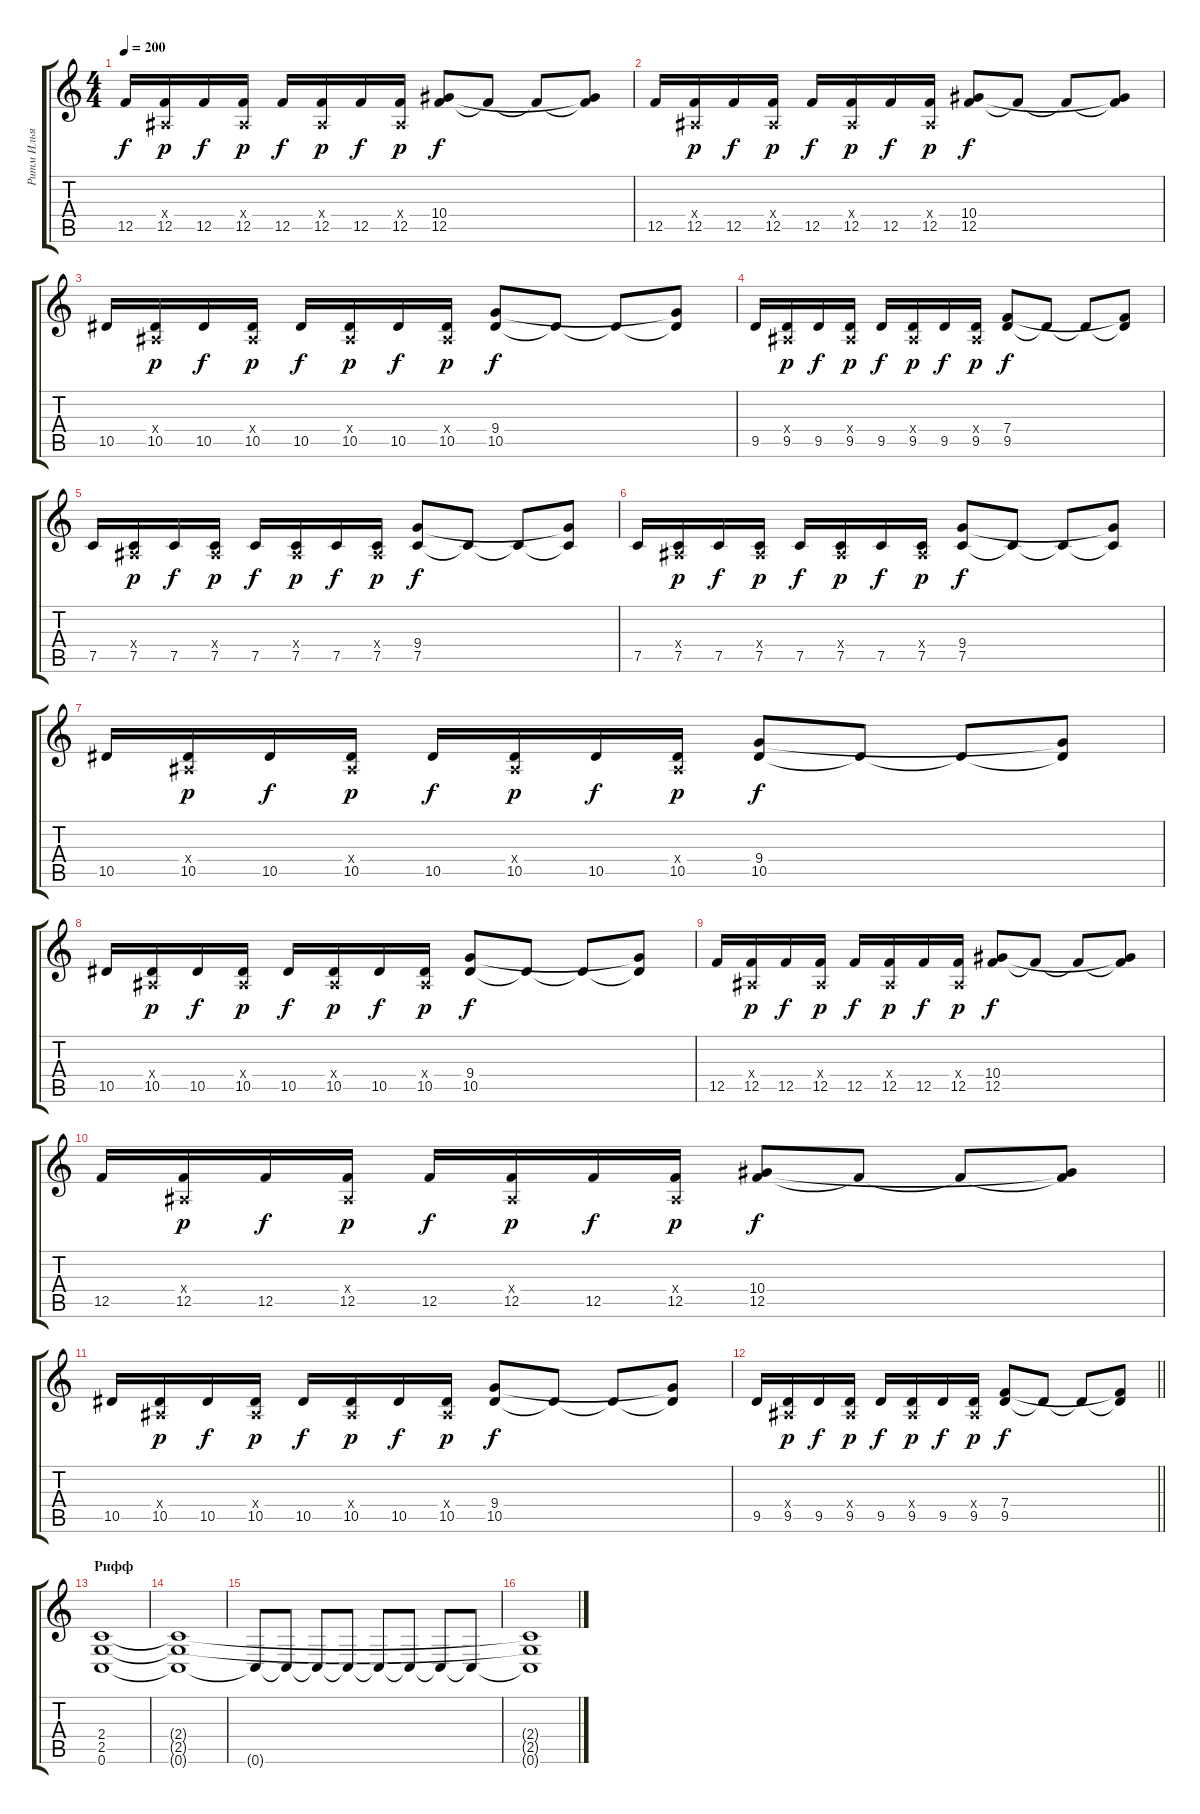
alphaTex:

\track ("Ритм Илья" "Ритм Илья") {instrument overdrivenguitar}
\staff {score tabs}
\tuning (C4 G3 Eb3 Bb2 F2 C2) {hide}
\ts (4 4)
\tempo 200
\clef g2
\ks c
12.5.16{dy f} (0.4{x} 12.5).16{dy p} 12.5.16{dy f} (0.4{x} 12.5).16{dy p} 12.5.16{dy f} (0.4{x} 12.5).16{dy p} 12.5.16{dy f} (0.4{x} 12.5).16{dy p} (10.4 12.5).8{dy f} 12.5{t}.8 12.5{t}.8 (10.4{t} 12.5{t}).8 |
12.5.16 (0.4{x} 12.5).16{dy p} 12.5.16{dy f} (0.4{x} 12.5).16{dy p} 12.5.16{dy f} (0.4{x} 12.5).16{dy p} 12.5.16{dy f} (0.4{x} 12.5).16{dy p} (10.4 12.5).8{dy f} 12.5{t}.8 12.5{t}.8 (10.4{t} 12.5{t}).8 |
10.5.16 (0.4{x} 10.5).16{dy p} 10.5.16{dy f} (0.4{x} 10.5).16{dy p} 10.5.16{dy f} (0.4{x} 10.5).16{dy p} 10.5.16{dy f} (0.4{x} 10.5).16{dy p} (9.4 10.5).8{dy f} 10.5{t}.8 10.5{t}.8 (9.4{t} 10.5{t}).8 |
9.5.16 (0.4{x} 9.5).16{dy p} 9.5.16{dy f} (0.4{x} 9.5).16{dy p} 9.5.16{dy f} (0.4{x} 9.5).16{dy p} 9.5.16{dy f} (0.4{x} 9.5).16{dy p} (7.4 9.5).8{dy f} 9.5{t}.8 9.5{t}.8 (7.4{t} 9.5{t}).8 |
7.5.16 (0.4{x} 7.5).16{dy p} 7.5.16{dy f} (0.4{x} 7.5).16{dy p} 7.5.16{dy f} (0.4{x} 7.5).16{dy p} 7.5.16{dy f} (0.4{x} 7.5).16{dy p} (9.4 7.5).8{dy f} 7.5{t}.8 7.5{t}.8 (9.4{t} 7.5{t}).8 |
7.5.16 (0.4{x} 7.5).16{dy p} 7.5.16{dy f} (0.4{x} 7.5).16{dy p} 7.5.16{dy f} (0.4{x} 7.5).16{dy p} 7.5.16{dy f} (0.4{x} 7.5).16{dy p} (9.4 7.5).8{dy f} 7.5{t}.8 7.5{t}.8 (9.4{t} 7.5{t}).8 |
10.5.16 (0.4{x} 10.5).16{dy p} 10.5.16{dy f} (0.4{x} 10.5).16{dy p} 10.5.16{dy f} (0.4{x} 10.5).16{dy p} 10.5.16{dy f} (0.4{x} 10.5).16{dy p} (9.4 10.5).8{dy f} 10.5{t}.8 10.5{t}.8 (9.4{t} 10.5{t}).8 |
10.5.16 (0.4{x} 10.5).16{dy p} 10.5.16{dy f} (0.4{x} 10.5).16{dy p} 10.5.16{dy f} (0.4{x} 10.5).16{dy p} 10.5.16{dy f} (0.4{x} 10.5).16{dy p} (9.4 10.5).8{dy f} 10.5{t}.8 10.5{t}.8 (9.4{t} 10.5{t}).8 |
12.5.16 (0.4{x} 12.5).16{dy p} 12.5.16{dy f} (0.4{x} 12.5).16{dy p} 12.5.16{dy f} (0.4{x} 12.5).16{dy p} 12.5.16{dy f} (0.4{x} 12.5).16{dy p} (10.4 12.5).8{dy f} 12.5{t}.8 12.5{t}.8 (10.4{t} 12.5{t}).8 |
12.5.16 (0.4{x} 12.5).16{dy p} 12.5.16{dy f} (0.4{x} 12.5).16{dy p} 12.5.16{dy f} (0.4{x} 12.5).16{dy p} 12.5.16{dy f} (0.4{x} 12.5).16{dy p} (10.4 12.5).8{dy f} 12.5{t}.8 12.5{t}.8 (10.4{t} 12.5{t}).8 |
10.5.16 (0.4{x} 10.5).16{dy p} 10.5.16{dy f} (0.4{x} 10.5).16{dy p} 10.5.16{dy f} (0.4{x} 10.5).16{dy p} 10.5.16{dy f} (0.4{x} 10.5).16{dy p} (9.4 10.5).8{dy f} 10.5{t}.8 10.5{t}.8 (9.4{t} 10.5{t}).8 |
\barLineRight lightlight
9.5.16 (0.4{x} 9.5).16{dy p} 9.5.16{dy f} (0.4{x} 9.5).16{dy p} 9.5.16{dy f} (0.4{x} 9.5).16{dy p} 9.5.16{dy f} (0.4{x} 9.5).16{dy p} (7.4 9.5).8{dy f} 9.5{t}.8 9.5{t}.8 (7.4{t} 9.5{t}).8 |
\section ("" "Рифф")
(2.4 2.5 0.6).1 |
(2.4{t} 2.5{t} 0.6{t}).1 |
0.6{t}.8 0.6{t}.8 0.6{t}.8 0.6{t}.8 0.6{t}.8 0.6{t}.8 0.6{t}.8 0.6{t}.8 |
(2.4{t} 2.5{t} 0.6{t}).1
